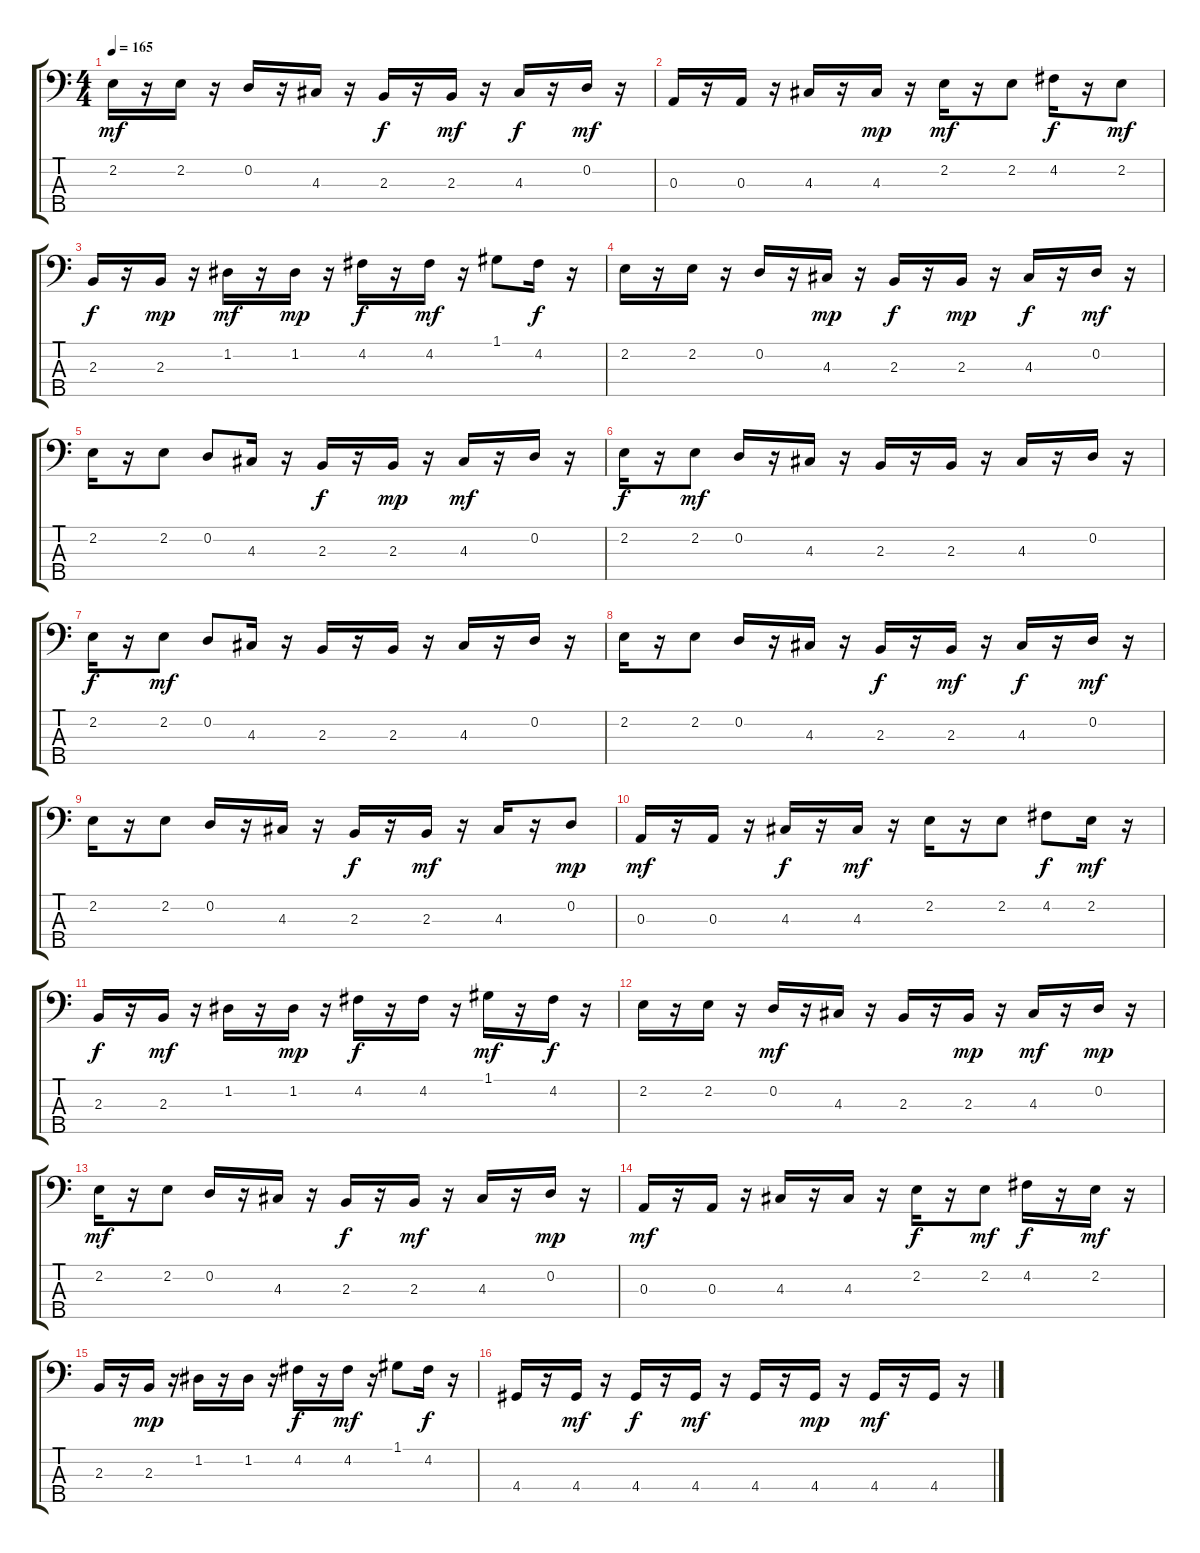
\track "" {instrument electricbassfinger}
\staff {score tabs}
\tuning (G2 D2 A1 E1 B0) {hide}
\ts (4 4)
\tempo 165
\clef f4
\ks c
2.2.16{dy mf} r.16 2.2.16 r.16 0.2.16 r.16 4.3.16 r.16 2.3.16{dy f} r.16 2.3.16{dy mf} r.16 4.3.16{dy f} r.16 0.2.16{dy mf} r.16 |
0.3.16 r.16 0.3.16 r.16 4.3.16 r.16 4.3.16{dy mp} r.16 2.2.16{dy mf} r.16 2.2.8 4.2.16{dy f} r.16 2.2.8{dy mf} |
2.3.16{dy f} r.16 2.3.16{dy mp} r.16 1.2.16{dy mf} r.16 1.2.16{dy mp} r.16 4.2.16{dy f} r.16 4.2.16{dy mf} r.16 1.1.8 4.2.16{dy f} r.16 |
2.2.16 r.16 2.2.16 r.16 0.2.16 r.16 4.3.16{dy mp} r.16 2.3.16{dy f} r.16 2.3.16{dy mp} r.16 4.3.16{dy f} r.16 0.2.16{dy mf} r.16 |
2.2.16 r.16 2.2.8 0.2.8 4.3.16 r.16 2.3.16{dy f} r.16 2.3.16{dy mp} r.16 4.3.16{dy mf} r.16 0.2.16 r.16 |
2.2.16{dy f} r.16 2.2.8{dy mf} 0.2.16 r.16 4.3.16 r.16 2.3.16 r.16 2.3.16 r.16 4.3.16 r.16 0.2.16 r.16 |
2.2.16{dy f} r.16 2.2.8{dy mf} 0.2.8 4.3.16 r.16 2.3.16 r.16 2.3.16 r.16 4.3.16 r.16 0.2.16 r.16 |
2.2.16 r.16 2.2.8 0.2.16 r.16 4.3.16 r.16 2.3.16{dy f} r.16 2.3.16{dy mf} r.16 4.3.16{dy f} r.16 0.2.16{dy mf} r.16 |
2.2.16 r.16 2.2.8 0.2.16 r.16 4.3.16 r.16 2.3.16{dy f} r.16 2.3.16{dy mf} r.16 4.3.16 r.16 0.2.8{dy mp} |
0.3.16{dy mf} r.16 0.3.16 r.16 4.3.16{dy f} r.16 4.3.16{dy mf} r.16 2.2.16 r.16 2.2.8 4.2.8{dy f} 2.2.16{dy mf} r.16 |
2.3.16{dy f} r.16 2.3.16{dy mf} r.16 1.2.16 r.16 1.2.16{dy mp} r.16 4.2.16{dy f} r.16 4.2.16 r.16 1.1.16{dy mf} r.16 4.2.16{dy f} r.16 |
2.2.16 r.16 2.2.16 r.16 0.2.16{dy mf} r.16 4.3.16 r.16 2.3.16 r.16 2.3.16{dy mp} r.16 4.3.16{dy mf} r.16 0.2.16{dy mp} r.16 |
2.2.16{dy mf} r.16 2.2.8 0.2.16 r.16 4.3.16 r.16 2.3.16{dy f} r.16 2.3.16{dy mf} r.16 4.3.16 r.16 0.2.16{dy mp} r.16 |
0.3.16{dy mf} r.16 0.3.16 r.16 4.3.16 r.16 4.3.16 r.16 2.2.16{dy f} r.16 2.2.8{dy mf} 4.2.16{dy f} r.16 2.2.16{dy mf} r.16 |
2.3.16 r.16 2.3.16{dy mp} r.16 1.2.16 r.16 1.2.16 r.16 4.2.16{dy f} r.16 4.2.16{dy mf} r.16 1.1.8 4.2.16{dy f} r.16 |
4.4.16 r.16 4.4.16{dy mf} r.16 4.4.16{dy f} r.16 4.4.16{dy mf} r.16 4.4.16 r.16 4.4.16{dy mp} r.16 4.4.16{dy mf} r.16 4.4.16 r.16
